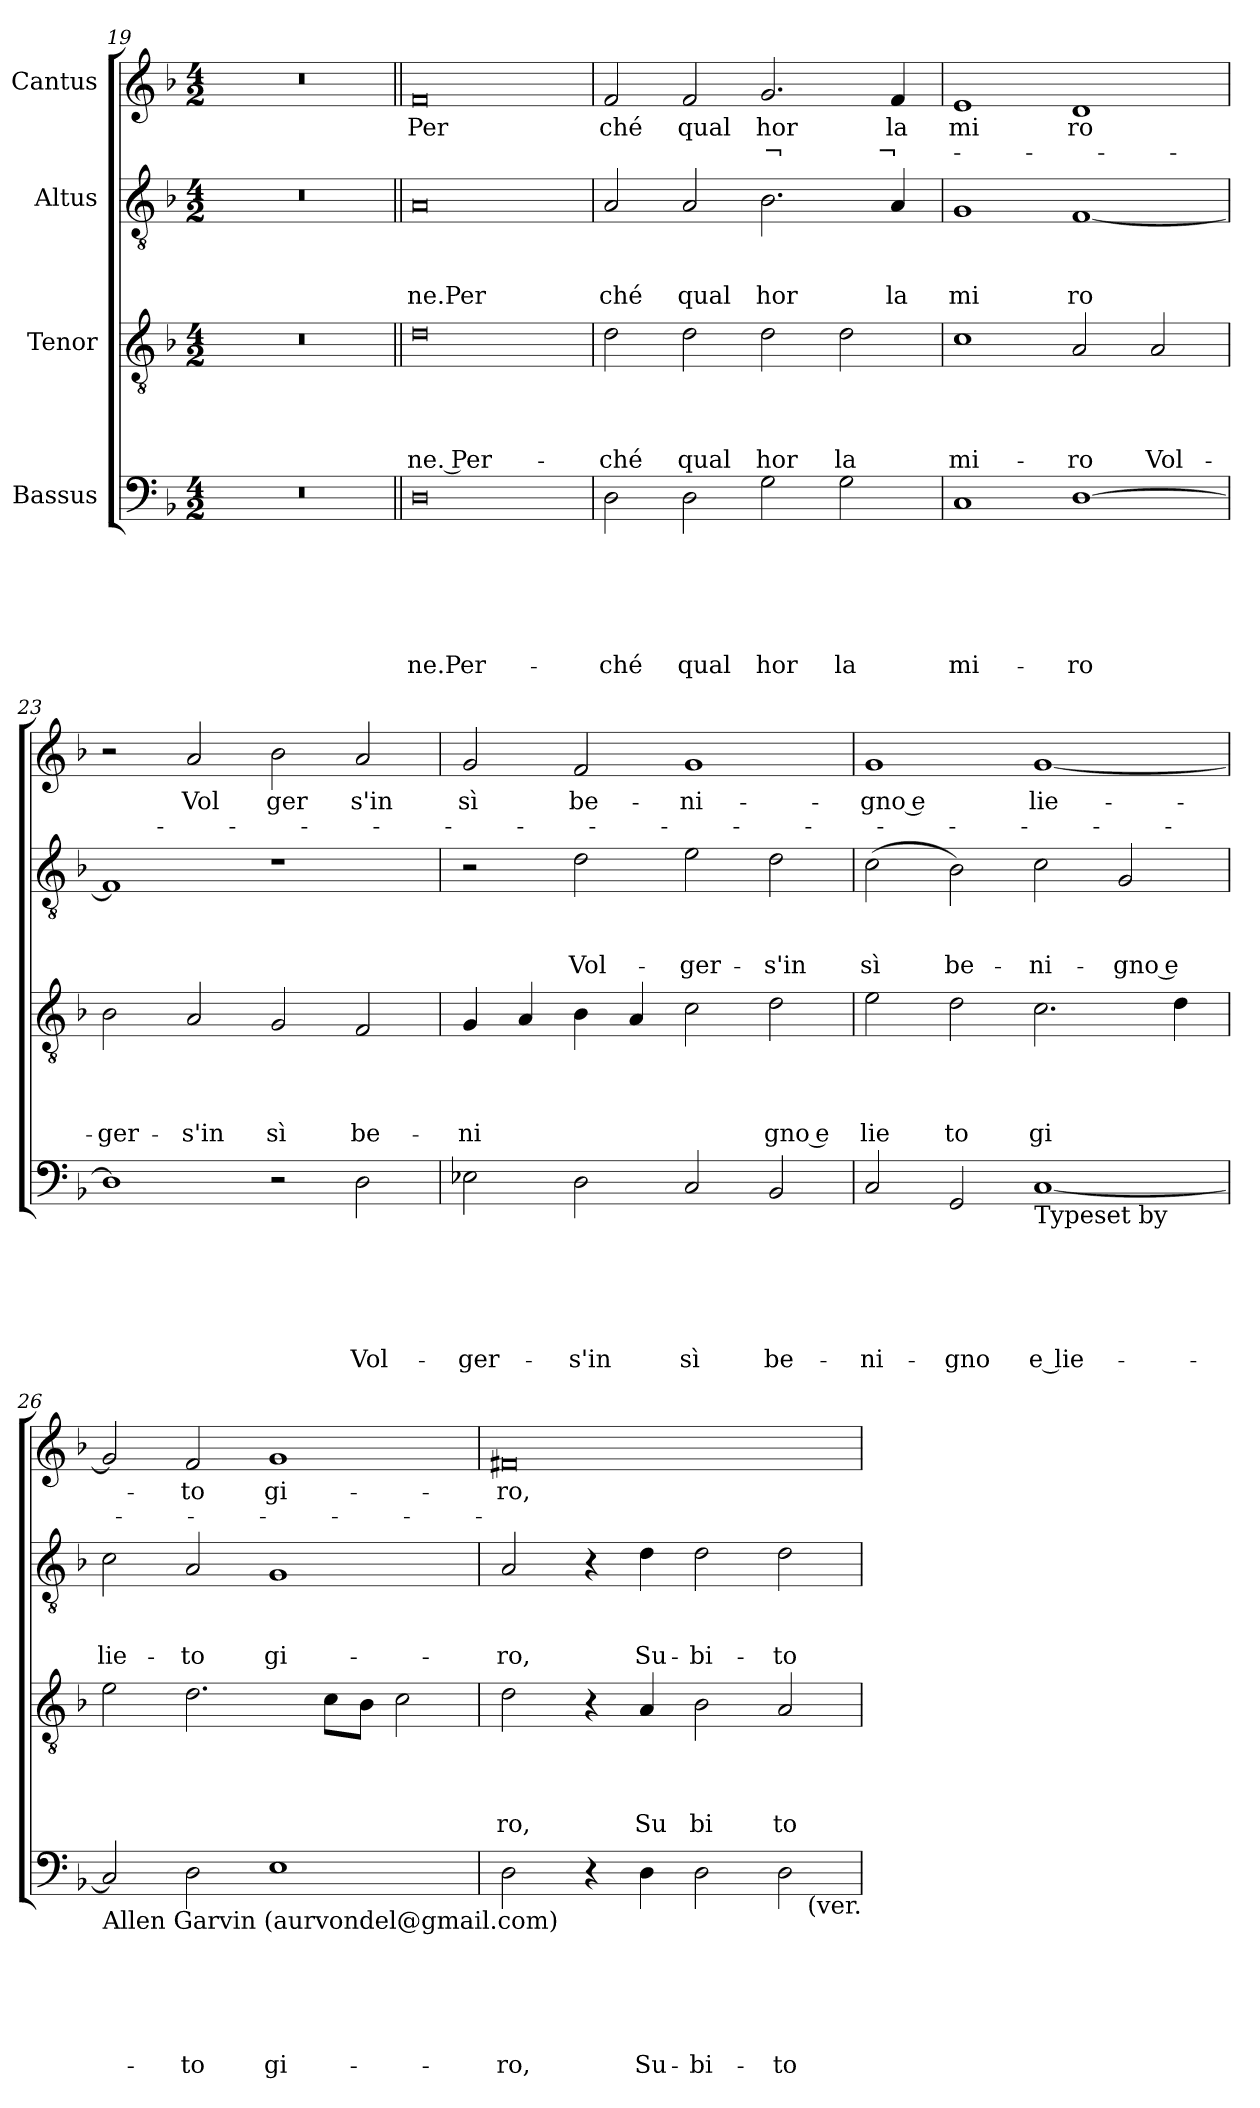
**kern	**text	**text	**text	**text	**text	**text	**kern	**text	**text	**text	**text	**kern	**text	**text	**text	**kern	**text	**text
*part4	*part4	*part4	*part4	*part4	*part4	*part4	*part3	*part3	*part3	*part3	*part3	*part2	*part2	*part2	*part2	*part1	*part1	*part1
*staff4	*staff4	*staff4	*staff4	*staff4	*staff4	*staff4	*staff3	*staff3	*staff3	*staff3	*staff3	*staff2	*staff2	*staff2	*staff2	*staff1	*staff1	*staff1
*I"Bassus	*	*	*	*	*	*	*I"Tenor	*	*	*	*	*I"Altus	*	*	*	*I"Cantus	*	*
*clefF4	*	*	*	*	*	*	*clefGv2	*	*	*	*	*clefGv2	*	*	*	*clefG2	*	*
*k[b-]	*	*	*	*	*	*	*k[b-]	*	*	*	*	*k[b-]	*	*	*	*k[b-]	*	*
*F:	*	*	*	*	*	*	*F:	*	*	*	*	*F:	*	*	*	*F:	*	*
*M4/2	*	*	*	*	*	*	*M4/2	*	*	*	*	*M4/2	*	*	*	*M4/2	*	*
=19	=19	=19	=19	=19	=19	=19	=19	=19	=19	=19	=19	=19	=19	=19	=19	=19	=19	=19
0r	.	.	.	.	.	.	0r	.	.	.	.	0r	.	.	.	0r	.	.
=20||	=20||	=20||	=20||	=20||	=20||	=20||	=20||	=20||	=20||	=20||	=20||	=20||	=20||	=20||	=20||	=20||	=20||	=20||
!	!	!	!	!	!	!LO:LY:b:rj	!	!	!	!	!LO:LY:b:rj	!	!	!	!LO:LY:b:rj	!	!LO:LY:b	!
0D	.	.	.	.	.	-ne.Per-	0d	.	.	.	-ne. Per-	0A	.	.	ne.Per	0f	Per	.
=21	=21	=21	=21	=21	=21	=21	=21	=21	=21	=21	=21	=21	=21	=21	=21	=21	=21	=21
!	!	!	!	!	!	!LO:LY:b	!	!	!	!	!LO:LY:b	!	!	!	!LO:LY:b	!	!LO:LY:b	!
2D\	.	.	.	.	.	-ché	2d\	.	.	.	-ché	2A/	.	.	ché	2f/	ché	.
!	!	!	!	!	!	!LO:LY:b	!	!	!	!	!LO:LY:b	!	!	!	!LO:LY:b	!	!LO:LY:b	!
2D\	.	.	.	.	.	qual	2d\	.	.	.	qual	2A/	.	.	qual	2f/	qual	.
!	!	!	!	!	!	!LO:LY:b	!	!	!	!	!LO:LY:b	!	!	!	!LO:LY:b	!	!LO:LY:b	!LO:LY:b
2G\	.	.	.	.	.	hor	2d\	.	.	.	hor	2.B-\	.	.	hor	2.g/	hor	-¬
!	!	!	!	!	!	!LO:LY:b	!	!	!	!	!LO:LY:b	!	!	!	!	!	!	!
2G\	.	.	.	.	.	la	2d\	.	.	.	la	.	.	.	.	.	.	.
!	!	!	!	!	!	!	!	!	!	!	!	!	!	!	!LO:LY:b	!	!LO:LY:b	!LO:LY:b
.	.	.	.	.	.	.	.	.	.	.	.	4A/	.	.	la	4f/	la	¬-
=22	=22	=22	=22	=22	=22	=22	=22	=22	=22	=22	=22	=22	=22	=22	=22	=22	=22	=22
!	!	!	!	!	!	!LO:LY:b	!	!	!	!	!LO:LY:b	!	!	!	!LO:LY:b	!	!LO:LY:b	!
1C	.	.	.	.	.	mi-	1c	.	.	.	mi-	1G	.	.	mi	1e	mi	.
!	!	!	!	!	!	!LO:LY:b	!	!	!	!	!LO:LY:b	!	!	!	!LO:LY:b	!	!LO:LY:b	!
[>1D	.	.	.	.	.	-ro	2A/	.	.	.	-ro	[<1F	.	.	ro	1d	ro	.
!	!	!	!	!	!	!	!	!	!	!	!LO:LY:b	!	!	!	!	!	!	!
.	.	.	.	.	.	.	2A/	.	.	.	Vol-	.	.	.	.	.	.	.
=23	=23	=23	=23	=23	=23	=23	=23	=23	=23	=23	=23	=23	=23	=23	=23	=23	=23	=23
!	!	!	!	!	!	!	!	!	!	!	!LO:LY:b	!	!	!	!	!	!	!
1D]	.	.	.	.	.	.	2B-\	.	.	.	-ger-	1F]	.	.	.	2r	.	.
!	!	!	!	!	!	!	!	!	!	!	!LO:LY:b	!	!	!	!	!	!LO:LY:b	!
.	.	.	.	.	.	.	2A/	.	.	.	-s'in	.	.	.	.	2a/	Vol	.
!	!	!	!	!	!	!	!	!	!	!	!LO:LY:b	!	!	!	!	!	!LO:LY:b	!
2r	.	.	.	.	.	.	2G/	.	.	.	sì	1r	.	.	.	2b-\	ger	.
!	!	!	!	!	!	!LO:LY:b	!	!	!	!	!LO:LY:b	!	!	!	!	!	!LO:LY:b	!
2D\	.	.	.	.	.	Vol-	2F/	.	.	.	be-	.	.	.	.	2a/	s'in	.
!!LO:LB:g=z
=24	=24	=24	=24	=24	=24	=24	=24	=24	=24	=24	=24	=24	=24	=24	=24	=24	=24	=24
!	!	!	!	!	!	!LO:LY:b	!	!	!	!	!LO:LY:b	!	!	!	!	!	!LO:LY:b	!
2E-\	.	.	.	.	.	-ger-	4G/	.	.	.	-ni	2r	.	.	.	2g/	sì	.
.	.	.	.	.	.	.	4A/	.	.	.	.	.	.	.	.	.	.	.
!	!	!	!	!	!	!LO:LY:b	!	!	!	!	!	!	!	!	!LO:LY:b	!	!LO:LY:b	!
2D\	.	.	.	.	.	-s'in	4B-\	.	.	.	.	2d\	.	.	Vol-	2f/	be-	.
.	.	.	.	.	.	.	4A/	.	.	.	.	.	.	.	.	.	.	.
!	!	!	!	!	!	!LO:LY:b	!	!	!	!	!	!	!	!	!LO:LY:b	!	!LO:LY:b	!
2C/	.	.	.	.	.	sì	2c\	.	.	.	.	2e\	.	.	-ger-	1g	-ni-	.
!	!	!	!	!	!	!LO:LY:b	!	!	!	!	!LO:LY:b:rj	!	!	!	!LO:LY:b	!	!	!
2BB-/	.	.	.	.	.	be-	2d\	.	.	.	gno e	2d\	.	.	-s'in	.	.	.
=25	=25	=25	=25	=25	=25	=25	=25	=25	=25	=25	=25	=25	=25	=25	=25	=25	=25	=25
!	!	!	!	!	!	!LO:LY:b	!	!	!	!	!LO:LY:b	!	!	!	!LO:LY:b	!	!LO:LY:b:rj	!
2C/	.	.	.	.	.	-ni-	2e\	.	.	.	lie	(>2c\	.	.	sì	1g	-gno e	.
!	!	!	!	!	!	!LO:LY:b:rj	!	!	!	!	!LO:LY:b	!	!	!	!LO:LY:b	!	!	!
2GG/	.	.	.	.	.	-gno	2d\	.	.	.	to	2B-\)	.	.	be-	.	.	.
!LO:TX:b:t=Typeset by	!	!	!	!	!	!	!	!	!	!	!	!	!	!	!	!	!	!
!	!	!	!	!	!	!LO:LY:b:rj	!	!	!	!	!LO:LY:b	!	!	!	!LO:LY:b	!	!LO:LY:b	!
[<1C	.	.	.	.	.	e lie-	2.c\	.	.	.	gi	2c\	.	.	-ni-	[<1g	lie-	.
!	!	!	!	!	!	!	!	!	!	!	!	!	!	!	!LO:LY:b:rj	!	!	!
.	.	.	.	.	.	.	.	.	.	.	.	2G/	.	.	-gno e	.	.	.
.	.	.	.	.	.	.	4d\	.	.	.	.	.	.	.	.	.	.	.
=26	=26	=26	=26	=26	=26	=26	=26	=26	=26	=26	=26	=26	=26	=26	=26	=26	=26	=26
!LO:TX:b:t=Allen Garvin (aurvondel@gmail.com)	!	!	!	!	!	!	!	!	!	!	!	!	!	!	!	!	!	!
!	!	!	!	!	!	!	!	!	!	!	!	!	!	!	!LO:LY:b	!	!	!
2C/]	.	.	.	.	.	.	2e\	.	.	.	.	2c\	.	.	lie-	2g/]	.	.
!	!	!	!	!	!	!LO:LY:b	!	!	!	!	!	!	!	!	!LO:LY:b	!	!LO:LY:b	!
2D\	.	.	.	.	.	-to	2.d\	.	.	.	.	2A/	.	.	-to	2f/	-to	.
!	!	!	!	!	!	!LO:LY:b	!	!	!	!	!	!	!	!	!LO:LY:b	!	!LO:LY:b	!
1E	.	.	.	.	.	gi-	.	.	.	.	.	1G	.	.	gi-	1g	gi-	.
.	.	.	.	.	.	.	8c\L	.	.	.	.	.	.	.	.	.	.	.
.	.	.	.	.	.	.	8B-\J	.	.	.	.	.	.	.	.	.	.	.
.	.	.	.	.	.	.	2c\	.	.	.	.	.	.	.	.	.	.	.
=27	=27	=27	=27	=27	=27	=27	=27	=27	=27	=27	=27	=27	=27	=27	=27	=27	=27	=27
!	!	!	!	!	!	!LO:LY:b	!	!	!	!	!LO:LY:b	!	!	!	!LO:LY:b	!	!LO:LY:b	!
2D\	.	.	.	.	.	-ro,	2d\	.	.	.	ro,	2A/	.	.	-ro,	0f#X	-ro,	.
4r	.	.	.	.	.	.	4r	.	.	.	.	4r	.	.	.	.	.	.
!	!	!	!	!	!	!LO:LY:b	!	!	!	!	!LO:LY:b	!	!	!	!LO:LY:b	!	!	!
4D\	.	.	.	.	.	Su-	4A/	.	.	.	Su	4d\	.	.	Su-	.	.	.
!	!	!	!	!	!	!LO:LY:b	!	!	!	!	!LO:LY:b	!	!	!	!LO:LY:b	!	!	!
2D\	.	.	.	.	.	-bi-	2B-\	.	.	.	bi	2d\	.	.	-bi-	.	.	.
!	!	!	!	!	!	!LO:LY:b	!	!	!	!	!LO:LY:b	!	!	!	!LO:LY:b	!	!	!
2D\	.	.	.	.	.	-to	2A/	.	.	.	to	2d\	.	.	-to	.	.	.
!LO:TX:b:t=(ver.	!	!	!	!	!	!	!	!	!	!	!	!	!	!	!	!	!	!
=	=	=	=	=	=	=	=	=	=	=	=	=	=	=	=	=	=	=
*-	*-	*-	*-	*-	*-	*-	*-	*-	*-	*-	*-	*-	*-	*-	*-	*-	*-	*-
